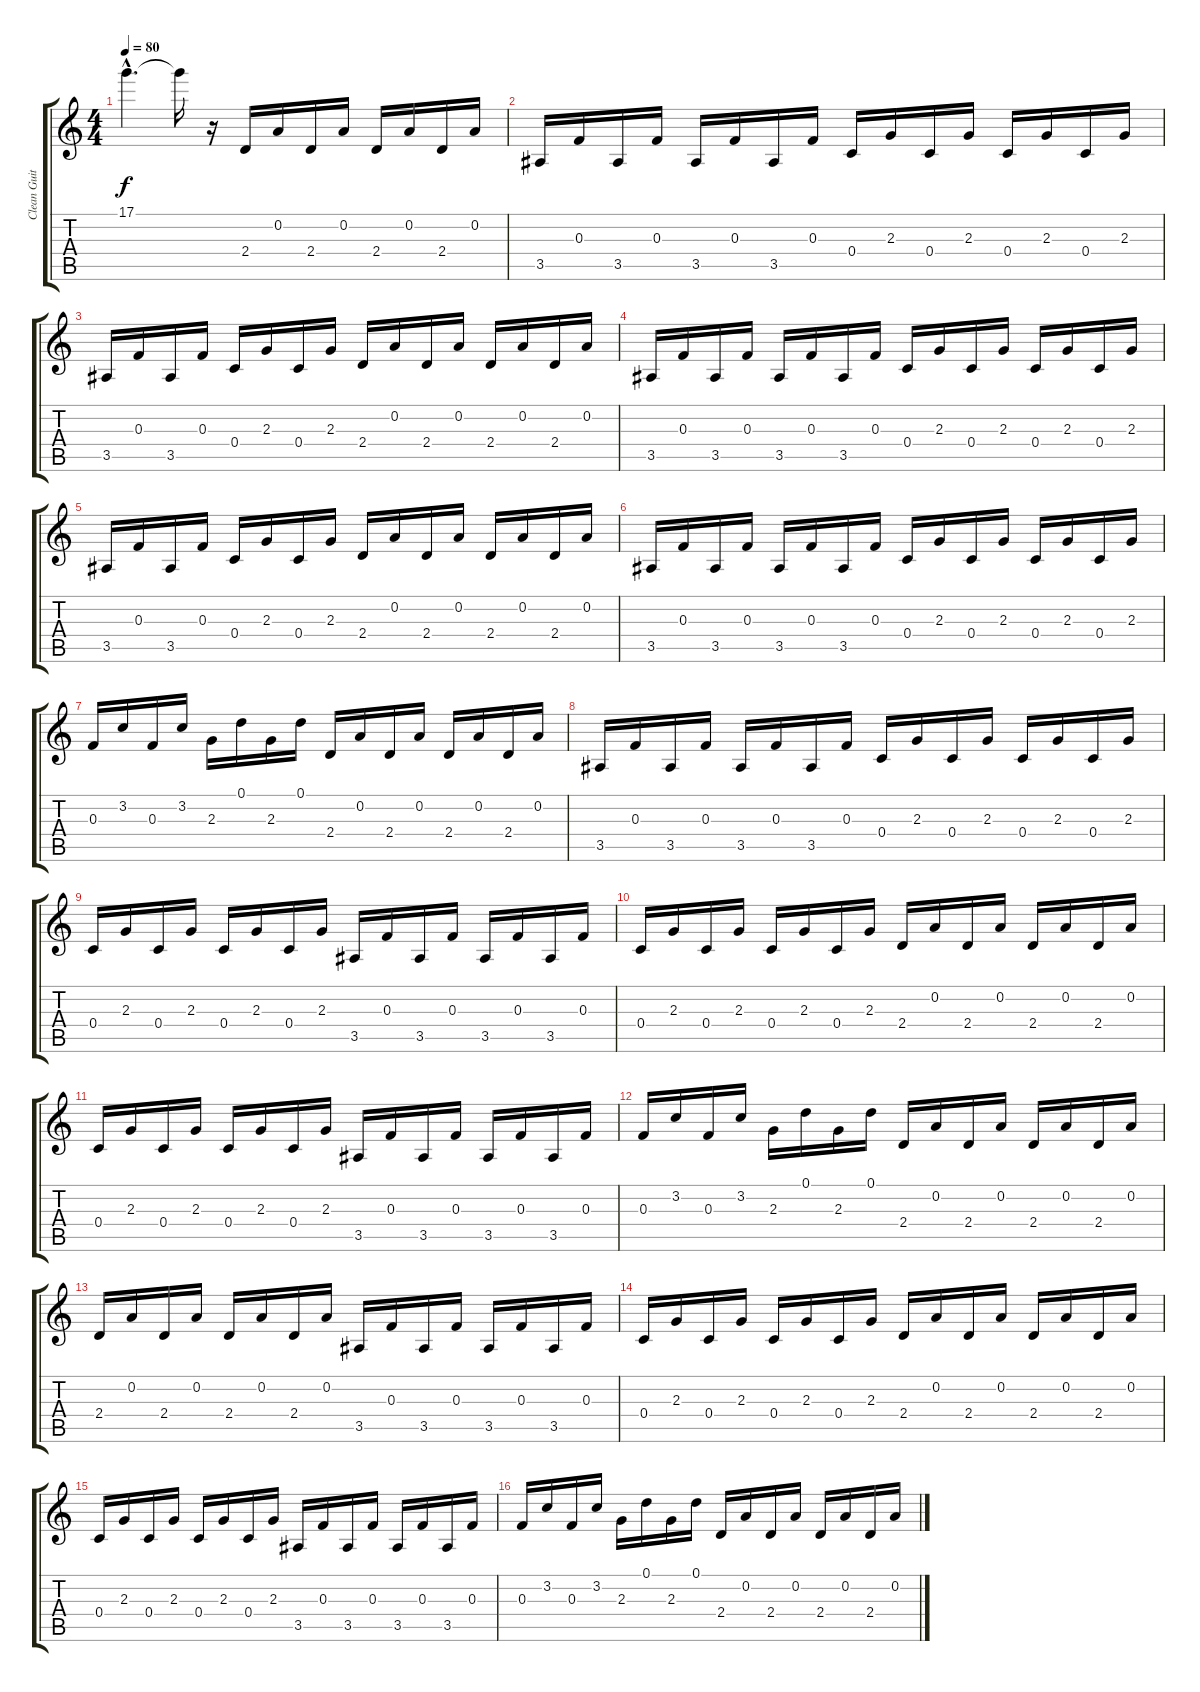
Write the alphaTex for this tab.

\track ("Clean Guitar 1" "Clean Guit") {instrument acousticguitarsteel}
\staff {score tabs}
\tuning (D4 A3 F3 C3 G2 D2) {hide}
\ts (4 4)
\tempo 80
\clef g2
\ks c
17.1{hac t}.4{d dy f} 17.1{t}.16 r.16 2.4.16 0.2.16 2.4.16 0.2.16 2.4.16 0.2.16 2.4.16 0.2.16 |
3.5.16 0.3.16 3.5.16 0.3.16 3.5.16 0.3.16 3.5.16 0.3.16 0.4.16 2.3.16 0.4.16 2.3.16 0.4.16 2.3.16 0.4.16 2.3.16 |
3.5.16 0.3.16 3.5.16 0.3.16 0.4.16 2.3.16 0.4.16 2.3.16 2.4.16 0.2.16 2.4.16 0.2.16 2.4.16 0.2.16 2.4.16 0.2.16 |
3.5.16 0.3.16 3.5.16 0.3.16 3.5.16 0.3.16 3.5.16 0.3.16 0.4.16 2.3.16 0.4.16 2.3.16 0.4.16 2.3.16 0.4.16 2.3.16 |
3.5.16 0.3.16 3.5.16 0.3.16 0.4.16 2.3.16 0.4.16 2.3.16 2.4.16 0.2.16 2.4.16 0.2.16 2.4.16 0.2.16 2.4.16 0.2.16 |
3.5.16 0.3.16 3.5.16 0.3.16 3.5.16 0.3.16 3.5.16 0.3.16 0.4.16 2.3.16 0.4.16 2.3.16 0.4.16 2.3.16 0.4.16 2.3.16 |
0.3.16 3.2.16 0.3.16 3.2.16 2.3.16 0.1.16 2.3.16 0.1.16 2.4.16 0.2.16 2.4.16 0.2.16 2.4.16 0.2.16 2.4.16 0.2.16 |
3.5.16 0.3.16 3.5.16 0.3.16 3.5.16 0.3.16 3.5.16 0.3.16 0.4.16 2.3.16 0.4.16 2.3.16 0.4.16 2.3.16 0.4.16 2.3.16 |
0.4.16 2.3.16 0.4.16 2.3.16 0.4.16 2.3.16 0.4.16 2.3.16 3.5.16 0.3.16 3.5.16 0.3.16 3.5.16 0.3.16 3.5.16 0.3.16 |
0.4.16 2.3.16 0.4.16 2.3.16 0.4.16 2.3.16 0.4.16 2.3.16 2.4.16 0.2.16 2.4.16 0.2.16 2.4.16 0.2.16 2.4.16 0.2.16 |
0.4.16 2.3.16 0.4.16 2.3.16 0.4.16 2.3.16 0.4.16 2.3.16 3.5.16 0.3.16 3.5.16 0.3.16 3.5.16 0.3.16 3.5.16 0.3.16 |
0.3.16 3.2.16 0.3.16 3.2.16 2.3.16 0.1.16 2.3.16 0.1.16 2.4.16 0.2.16 2.4.16 0.2.16 2.4.16 0.2.16 2.4.16 0.2.16 |
2.4.16 0.2.16 2.4.16 0.2.16 2.4.16 0.2.16 2.4.16 0.2.16 3.5.16 0.3.16 3.5.16 0.3.16 3.5.16 0.3.16 3.5.16 0.3.16 |
0.4.16 2.3.16 0.4.16 2.3.16 0.4.16 2.3.16 0.4.16 2.3.16 2.4.16 0.2.16 2.4.16 0.2.16 2.4.16 0.2.16 2.4.16 0.2.16 |
0.4.16 2.3.16 0.4.16 2.3.16 0.4.16 2.3.16 0.4.16 2.3.16 3.5.16 0.3.16 3.5.16 0.3.16 3.5.16 0.3.16 3.5.16 0.3.16 |
0.3.16 3.2.16 0.3.16 3.2.16 2.3.16 0.1.16 2.3.16 0.1.16 2.4.16 0.2.16 2.4.16 0.2.16 2.4.16 0.2.16 2.4.16 0.2.16
